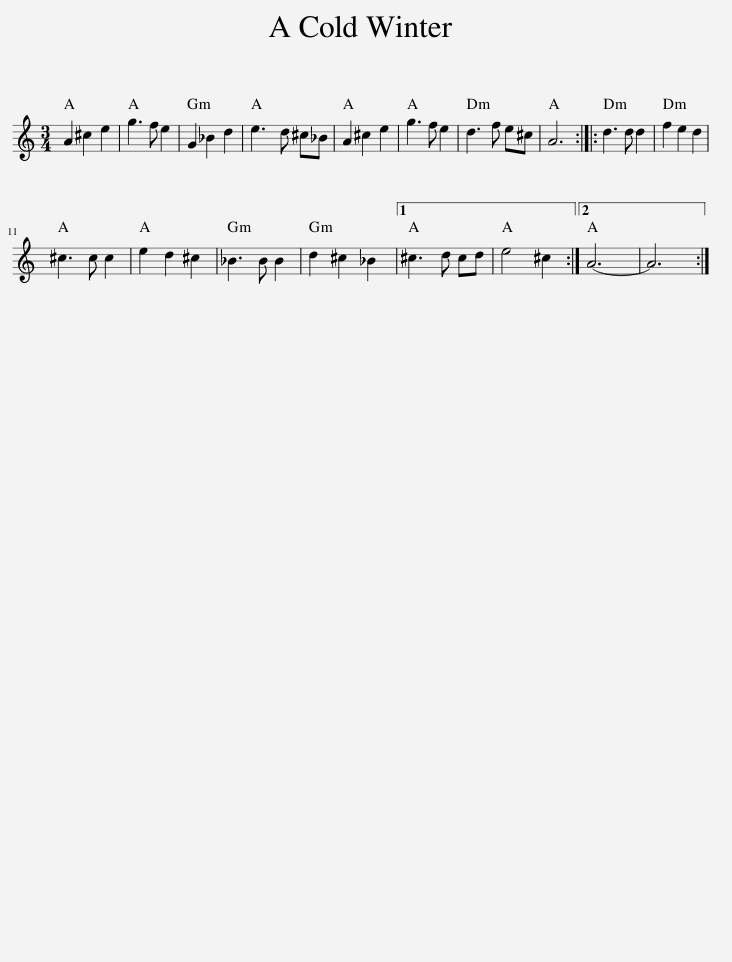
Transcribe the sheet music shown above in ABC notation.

X:1
L:1/8
M:3/4
I:linebreak $
K:C
V:1 treble
V:1
 A2 ^c2 e2 | g3 f e2 | G2 _B2 d2 | e3 d ^c_B | A2 ^c2 e2 | %5
 g3 f e2 | d3 f e^c | A6 :: d3 d d2 | f2 e2 d2 |$ %10
 ^c3 c c2 | e2 d2 ^c2 | _B3 B B2 | d2 ^c2 _B2 |1 ^c3 d cd | %15
 e4 ^c2 :|2 A6- | A6 :| %18
